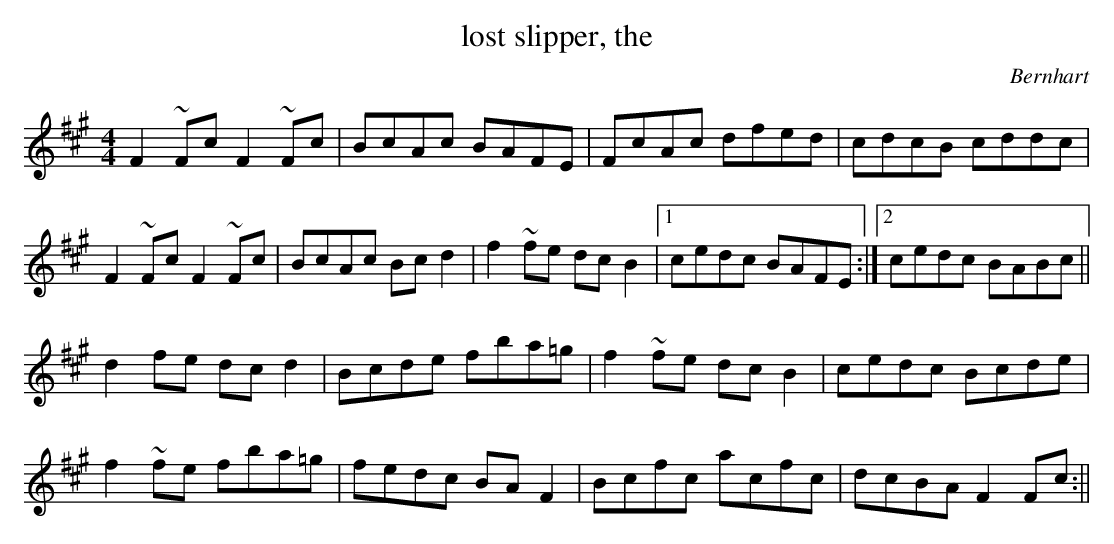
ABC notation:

X:1
T:lost slipper, the
M:4/4
L:1/8
C:Bernhart
K:F#min
F2~Fc F2~Fc| BcAc BAFE| FcAc dfed | cdcB cddc| !
F2~Fc F2~Fc| BcAc Bcd2 | f2~fe dcB2 |1 cedc BAFE :|2 cedc
BABc|| !
d2fe dcd2| Bcde fba=g | f2~fe dcB2 | cedc Bcde | !
f2~fe fba=g |fedc BAF2 | Bcfc acfc | dcBA F2Fc :|| !
